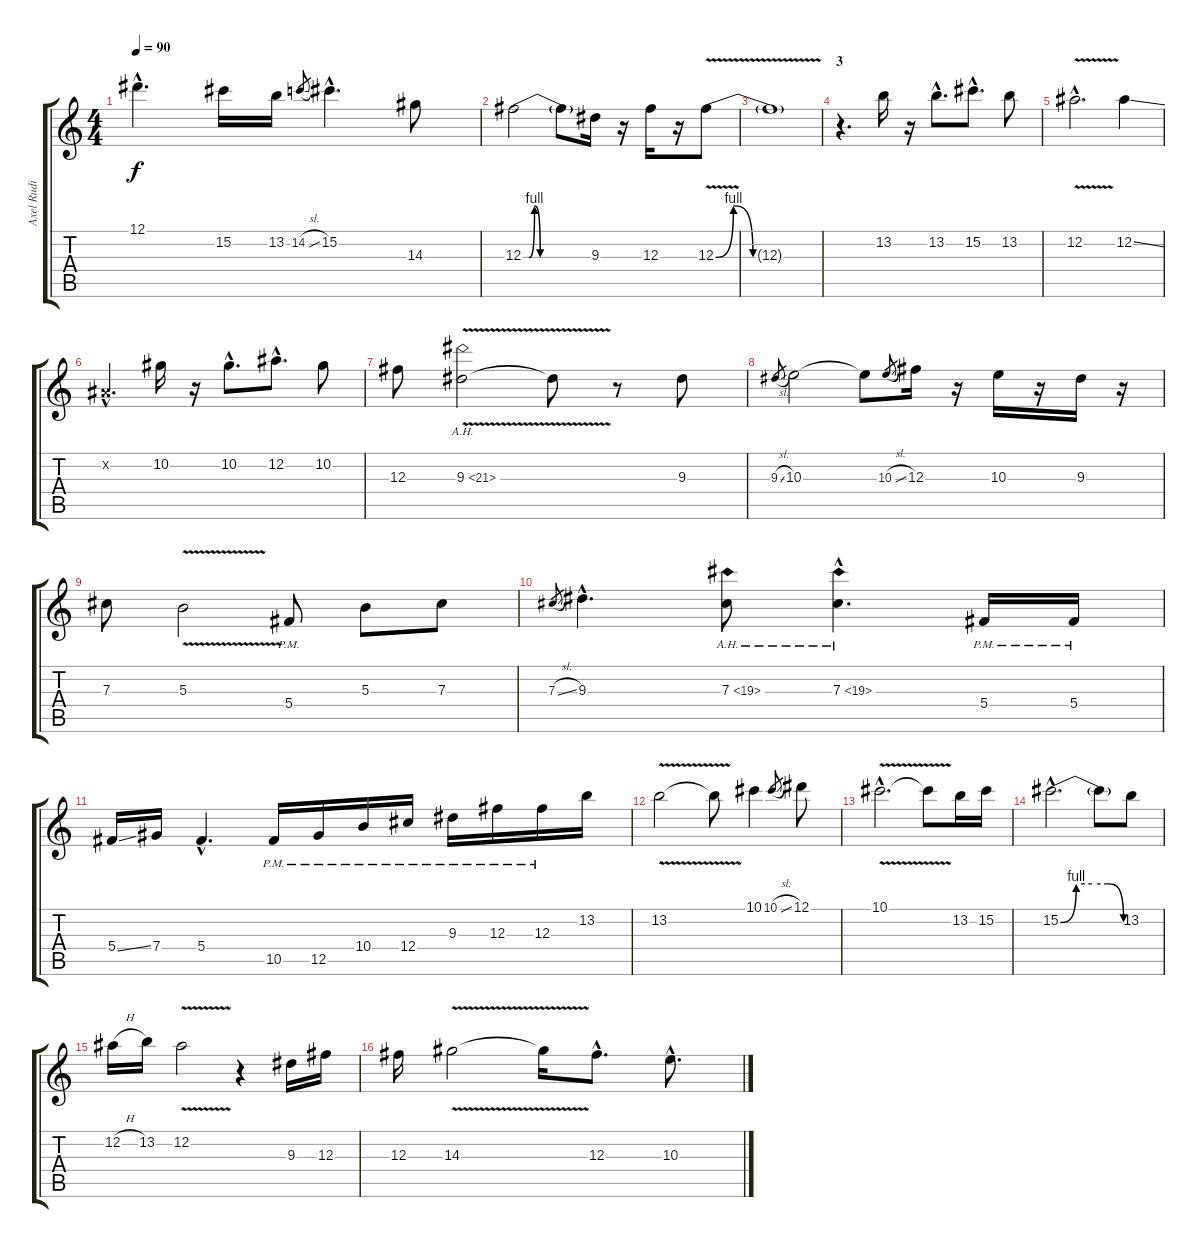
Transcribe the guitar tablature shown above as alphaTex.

\track ("Axel Rudi Pell - Chitarra" "Axel Rudi ") {instrument distortionguitar}
\staff {score tabs}
\tuning (Eb4 Bb3 Gb3 Db3 Ab2 Eb2) {hide}
\ts (4 4)
\tempo 90
\clef g2
\ks c
12.1{hac t}.4{d dy f} 15.2.16 13.2.16 14.2{sl}.8{gr} 15.2{hac}.4{d} 14.3.8 |
12.3{be (custom 0 0 5 0 10 4 15 0 25 0 30 0 45 0 60 0)}.2 12.3{t}.8 9.3.16 r.16 12.3.16 r.16 12.3{be (custom 0 0 10 4 21 0 25 0 29 0 35 0 40 0 45 0 60 0) v}.8 |
12.3{t}.1 |
\section ("" "3")
r.4{d} 13.2.16 r.16 13.2{hac}.8{d} 15.2{hac}.8{d} 13.2.8 |
12.2{v hac}.2{d} 12.2{ss}.4 |
0.2{hac x}.4{d} 10.2.16 r.16 10.2{hac}.8{d} 12.2{hac}.8{d} 10.2.8 |
12.3.8 9.3{ah 12 v}.2 9.3{t}.8 r.8 9.3.8 |
9.3{sl}.8{gr} 10.3.2 10.3{t}.8 10.3{sl}.8{gr} 12.3.16 r.16 10.3.16 r.16 9.3.16 r.16 |
7.3.8 5.3{v}.2 5.4{pm}.8 5.3.8 7.3.8 |
7.3{sl}.8{gr} 9.3{hac}.4{d} 7.3{ah 12}.8 7.3{ah 12 hac}.4{d} 5.4{pm}.16 5.4{pm}.16 |
5.4{ss}.16 7.4.16 5.4{hac}.4{d} 10.5{pm}.16 12.5{pm}.16 10.4{pm}.16 12.4{pm}.16 9.3{pm}.16 12.3{pm}.16 12.3{pm}.16 13.2.16 |
13.2{v}.2 13.2{t}.8 10.1.4 10.1{sl}.8{gr} 12.1.8 |
10.1{v hac}.2{d} 10.1{t}.8 13.2.16 15.2.16 |
15.2{be (custom 0 0 15 4 30 4 45 4 60 0) hac}.2{d} 15.2{t}.8 13.2.8 |
12.2{h}.16 13.2.16 12.2{v}.2 r.4 9.3.16 12.3.16 |
12.3.16 14.3{v}.2 14.3{t}.16 12.3{hac}.8{d} 10.3{hac}.8{d}
